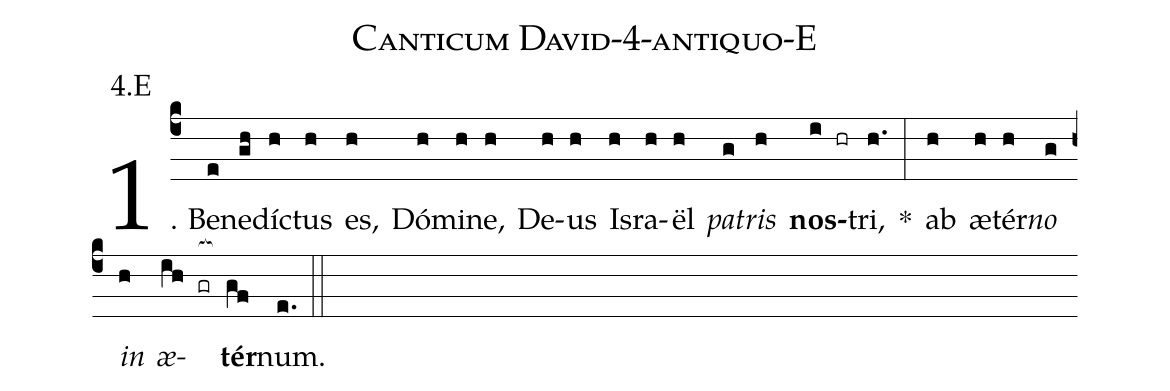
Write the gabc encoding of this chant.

name: Canticum David-4-antiquo-E;
annotation: 4.E;
%%
(c4)1. Be(e)ne(gh)díc(h)tus(h) es,(h) Dó(h)mi(h)ne,(h) De(h)us(h) Is(h)ra(h)ël(h) <i>pa</i>(g)<i>tris</i>(h) <b>nos</b>(i hr)tri,(h.) *(:) ab(h) æ(h)tér(h)<i>no</i>(g) <i>in</i>(h) <i>æ</i>(ih gr[ocb:1{])<b>tér</b>(gf[ocb:0}])num.(e.) (::)
